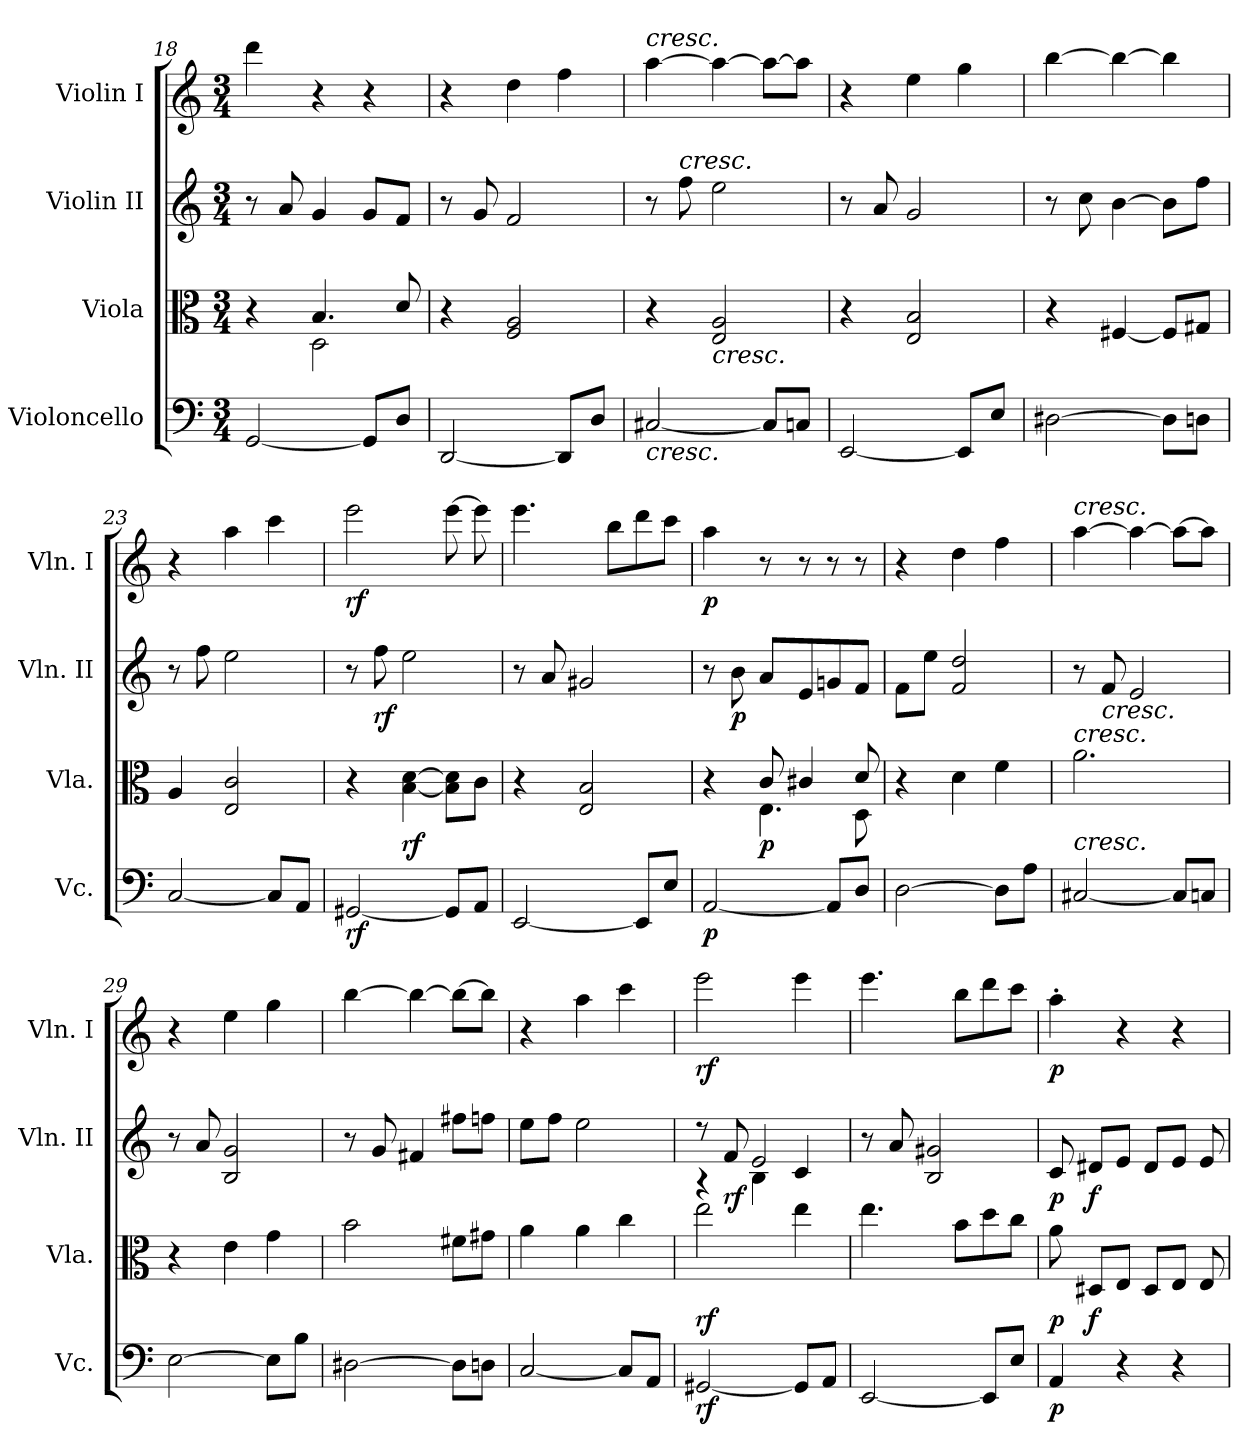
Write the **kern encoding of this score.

**kern	**dynam	**kern	**dynam	**kern	**dynam	**kern	**dynam
*part4	*part4	*part3	*part3	*part2	*part2	*part1	*part1
*staff4	*staff4	*staff3	*staff3	*staff2	*staff2	*staff1	*staff1
*I"Violoncello	*	*I"Viola	*	*I"Violin II	*	*I"Violin I	*
*I'Vc.	*	*I'Vla.	*	*I'Vln. II	*	*I'Vln. I	*
*clefF4	*	*clefC3	*	*clefG2	*	*clefG2	*
*k[]	*	*k[]	*	*k[]	*	*k[]	*
*M3/4	*	*M3/4	*	*M3/4	*	*M3/4	*
=18	=18	=18	=18	=18	=18	=18	=18
*	*	*^	*	*	*	*	*
[2GG/	.	4r	4ryy	.	8r	.	4ddd\	.
.	.	.	.	.	8a/	.	.	.
.	.	4.B/	2D\	.	4g/	.	4r	.
8GG/L]	.	.	.	.	8g/L	.	4r	.
8D/J	.	8d/	.	.	8f/J	.	.	.
*	*	*v	*v	*	*	*	*	*
=19	=19	=19	=19	=19	=19	=19	=19
[2DD/	.	4r	.	8r	.	4r	.
.	.	.	.	8g/	.	.	.
.	.	2F/ 2A/	.	2f/	.	4dd\	.
8DD/L]	.	.	.	.	.	4ff\	.
8D/J	.	.	.	.	.	.	.
=20	=20	=20	=20	=20	=20	=20	=20
!	!	!	!	!	!	!LO:TX:a:i:t=cresc.	!
!LO:TX:b:i:t=cresc.	!	!	!	!	!	!	!
[2C#X/	.	4r	.	8r	.	[4aa\	.
!	!	!	!	!LO:TX:a:i:t=cresc.	!	!	!
.	.	.	.	8ff\	.	.	.
!	!	!LO:TX:b:i:t=cresc.	!	!	!	!	!
.	.	2E/ 2A/	.	2ee\	.	4aa\_	.
8C#/L]	.	.	.	.	.	8aa\L_	.
8Cn/J	.	.	.	.	.	8aa\J]	.
=21	=21	=21	=21	=21	=21	=21	=21
[2EE/	.	4r	.	8r	.	4r	.
.	.	.	.	8a/	.	.	.
.	.	2E/ 2B/	.	2g/	.	4ee\	.
8EE/L]	.	.	.	.	.	4gg\	.
8E/J	.	.	.	.	.	.	.
=22	=22	=22	=22	=22	=22	=22	=22
[2D#X\	.	4r	.	8r	.	[4bb\	.
.	.	.	.	8cc\	.	.	.
.	.	[4F#X/	.	[4b\	.	4bb\_	.
8D#\L]	.	8F#/L]	.	8b\L]	.	4bb\]	.
8Dn\J	.	8G#X/J	.	8ff\J	.	.	.
=23	=23	=23	=23	=23	=23	=23	=23
[2C/	.	4A/	.	8r	.	4r	.
.	.	.	.	8ff\	.	.	.
.	.	2E/ 2c/	.	2ee\	.	4aa\	.
8C/L]	.	.	.	.	.	4ccc\	.
8AA/J	.	.	.	.	.	.	.
=24	=24	=24	=24	=24	=24	=24	=24
!	!LO:DY:b	!	!	!	!	!	!LO:DY:b
[2GG#X/	rf	4r	.	8r	.	2eee\	rf
!	!	!	!	!	!LO:DY:b	!	!
.	.	.	.	8ff\	rf	.	.
!	!	!	!LO:DY:b	!	!	!	!
.	.	[4B\ [4d\	rf	2ee\	.	.	.
8GG#/L]	.	8B\] 8d\]L	.	.	.	[8eee\	.
8AA/J	.	8c\J	.	.	.	8eee\]	.
=25	=25	=25	=25	=25	=25	=25	=25
[2EE/	.	4r	.	8r	.	4.eee\	.
.	.	.	.	8a/	.	.	.
.	.	2E/ 2B/	.	2g#X/	.	.	.
.	.	.	.	.	.	8bb\L	.
8EE/L]	.	.	.	.	.	8ddd\	.
8E/J	.	.	.	.	.	8ccc\J	.
=26	=26	=26	=26	=26	=26	=26	=26
*	*	*^	*	*	*	*	*
!	!LO:DY:b	!	!	!	!	!	!	!LO:DY:b
[2AA/	p	4r	4ryy	.	8r	.	4aa\	p
!	!	!	!	!	!	!LO:DY:b	!	!
.	.	.	.	.	8b\	p	.	.
!	!	!	!	!LO:DY:b	!	!	!	!
.	.	8c/	4.E\	p	8a/L	.	8r	.
.	.	4c#X/	.	.	8e/	.	8r	.
8AA/L]	.	.	.	.	8gn/	.	8r	.
8D/J	.	8d/	8D\	.	8f/J	.	8r	.
*	*	*v	*v	*	*	*	*	*
=27	=27	=27	=27	=27	=27	=27	=27
[2D\	.	4r	.	8f\L	.	4r	.
.	.	.	.	8ee\J	.	.	.
.	.	4d\	.	2f/ 2dd/	.	4dd\	.
8D\L]	.	4f\	.	.	.	4ff\	.
8A\J	.	.	.	.	.	.	.
=28	=28	=28	=28	=28	=28	=28	=28
!	!	!	!	!	!	!LO:TX:a:i:t=cresc.	!
!	!	!LO:TX:a:i:t=cresc.	!	!	!	!	!
!LO:TX:a:i:t=cresc.	!	!	!	!	!	!	!
[2C#X/	.	2.a\	.	8r	.	[4aa\	.
!	!	!	!	!LO:TX:b:i:t=cresc.	!	!	!
.	.	.	.	8f/	.	.	.
.	.	.	.	2e/	.	4aa\_	.
8C#/L]	.	.	.	.	.	8aa\L_	.
8Cn/J	.	.	.	.	.	8aa\J]	.
=29	=29	=29	=29	=29	=29	=29	=29
[2E\	.	4r	.	8r	.	4r	.
.	.	.	.	8a/	.	.	.
.	.	4e\	.	2B/ 2g/	.	4ee\	.
8E\L]	.	4g\	.	.	.	4gg\	.
8B\J	.	.	.	.	.	.	.
=30	=30	=30	=30	=30	=30	=30	=30
[2D#X\	.	2b\	.	8r	.	[4bb\	.
.	.	.	.	8g/	.	.	.
.	.	.	.	4f#X/	.	4bb\_	.
8D#\L]	.	8f#X\L	.	8ff#X\L	.	8bb\L_	.
8Dn\J	.	8g#X\J	.	8ffn\J	.	8bb\J]	.
=31	=31	=31	=31	=31	=31	=31	=31
[2C/	.	4a\	.	8ee\L	.	4r	.
.	.	.	.	8ff\J	.	.	.
.	.	4a\	.	2ee\	.	4aa\	.
8C/L]	.	4cc\	.	.	.	4ccc\	.
8AA/J	.	.	.	.	.	.	.
=32	=32	=32	=32	=32	=32	=32	=32
*	*	*	*	*^	*	*	*
!	!LO:DY:b	!	!LO:DY:b	!	!	!	!	!LO:DY:b
[2GG#X/	rf	2ee\	rf	8r	4r	.	2eee\	rf
!	!	!	!	!	!	!LO:DY:b	!	!
.	.	.	.	8f/	.	rf	.	.
.	.	.	.	2e/	4B\	.	.	.
8GG#/L]	.	4ee\	.	.	4c/	.	4eee\	.
8AA/J	.	.	.	.	.	.	.	.
*	*	*	*	*v	*v	*	*	*
=33	=33	=33	=33	=33	=33	=33	=33
[2EE/	.	4.ee\	.	8r	.	4.eee\	.
.	.	.	.	8a/	.	.	.
.	.	.	.	2B/ 2g#X/	.	.	.
.	.	8b\L	.	.	.	8bb\L	.
8EE/L]	.	8dd\	.	.	.	8ddd\	.
8E/J	.	8cc\J	.	.	.	8ccc\J	.
=34	=34	=34	=34	=34	=34	=34	=34
!	!LO:DY:b	!	!LO:DY:b	!	!LO:DY:b	!	!LO:DY:b
4AA/	p	8a\	p	8c/	p	4aa'\	p
!	!	!	!LO:DY:b	!	!LO:DY:b	!	!
.	.	8D#X/L	f	8d#X/L	f	.	.
4r	.	8E/J	.	8e/J	.	4r	.
.	.	8D#/L	.	8d#/L	.	.	.
4r	.	8E/J	.	8e/J	.	4r	.
.	.	8E/	.	8e/	.	.	.
=	=	=	=	=	=	=	=
*-	*-	*-	*-	*-	*-	*-	*-
